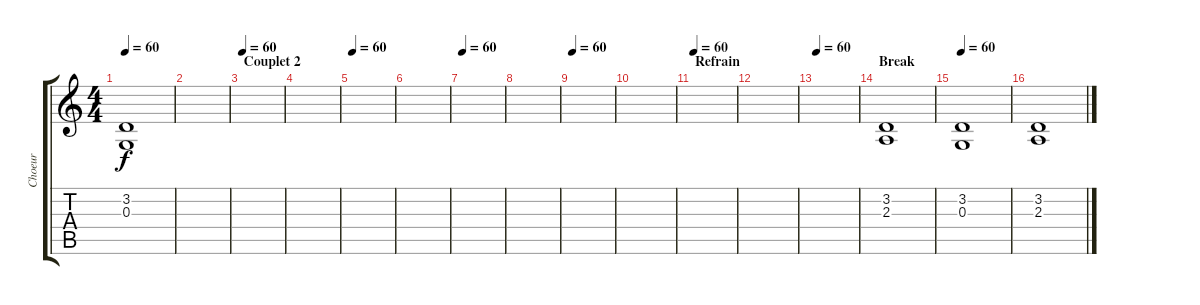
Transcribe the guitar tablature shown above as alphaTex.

\track ("Choeur" "Choeur") {instrument choiraahs}
\staff {score tabs}
\tuning (E4 B3 G3 D3 A2 E2) {hide}
\ts (4 4)
\tempo 60
\clef g2
\ks c
(3.2 0.3).1{dy f} |
|
\section ("" "Couplet 2")
\tempo 60
|
|
\tempo 60
|
|
\tempo 60
|
|
\tempo 60
|
|
\section ("" "Refrain")
\tempo 60
|
|
\tempo 60
|
\section ("" "Break")
(3.2 2.3).1 |
\tempo 60
(3.2 0.3).1 |
(3.2 2.3).1
